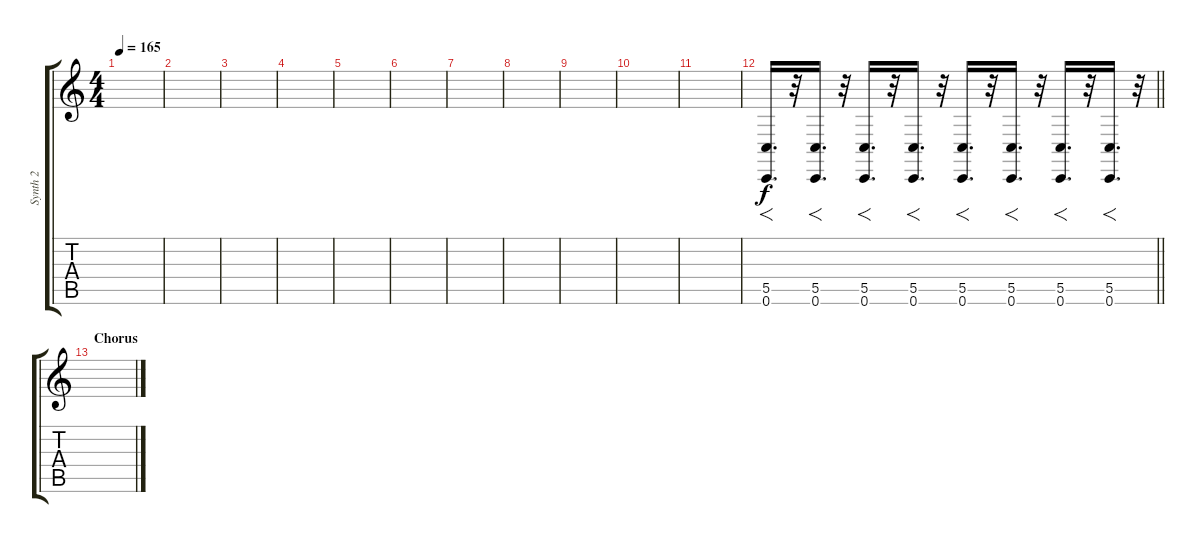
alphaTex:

\track ("Synth 2" "Synth 2") {instrument lead2sawtooth}
\staff {score tabs}
\tuning (E4 C4 G3 C3 G2 C2) {hide}
\ts (4 4)
\tempo 165
\clef g2
\ks c
|
|
|
|
|
|
|
|
|
|
|
\barLineRight lightlight
(5.5 0.6).16{f d balance 12} r.32 (5.5 0.6).16{f d} r.32 (5.5 0.6).16{f d} r.32 (5.5 0.6).16{f d} r.32 (5.5 0.6).16{f d} r.32 (5.5 0.6).16{f d} r.32 (5.5 0.6).16{f d} r.32 (5.5 0.6).16{f d} r.32 |
\section ("" "Chorus")
